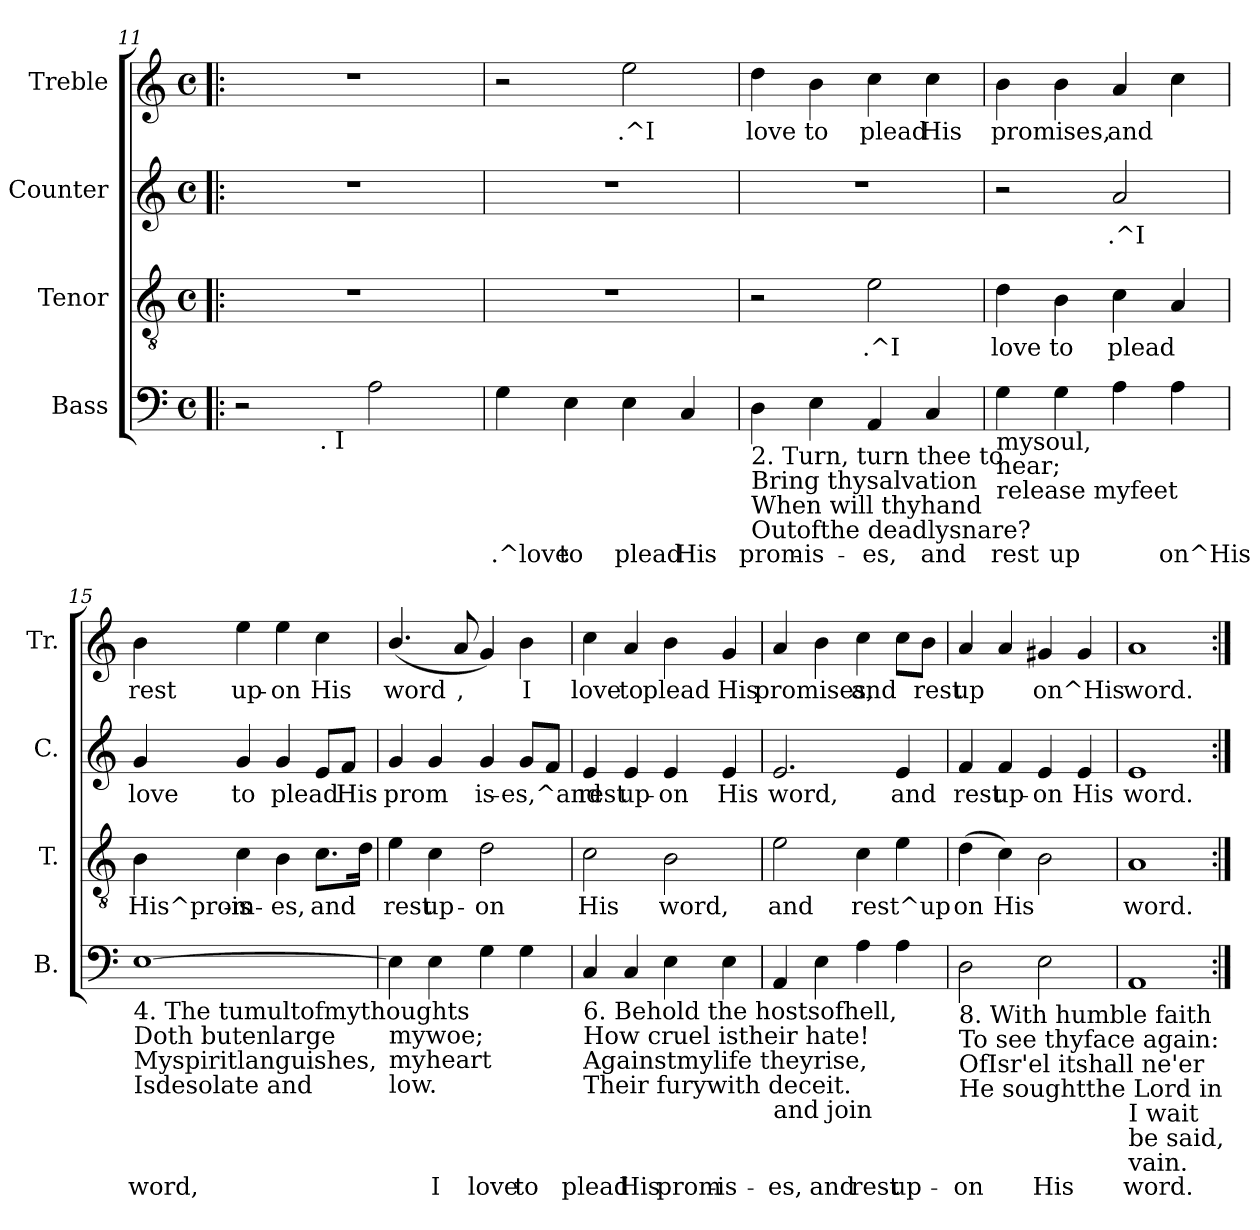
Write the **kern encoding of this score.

**kern	**text	**kern	**text	**kern	**text	**kern	**text
*part4	*part4	*part3	*part3	*part2	*part2	*part1	*part1
*staff4	*staff4	*staff3	*staff3	*staff2	*staff2	*staff1	*staff1
*I"Bass	*	*I"Tenor	*	*I"Counter	*	*I"Treble	*
*I'B.	*	*I'T.	*	*I'C.	*	*I'Tr.	*
*clefF4	*	*clefGv2	*	*clefG2	*	*clefG2	*
*k[]	*	*k[]	*	*k[]	*	*k[]	*
*C:	*	*C:	*	*C:	*	*C:	*
*M4/4	*	*M4/4	*	*M4/4	*	*M4/4	*
*met(c)	*	*met(c)	*	*met(c)	*	*met(c)	*
=11!|:	=11!|:	=11!|:	=11!|:	=11!|:	=11!|:	=11!|:	=11!|:
*^	*	*	*	*	*	*	*
2r	4ryy	.	1r	.	1r	.	1r	.
.	16ryy	.	.	.	.	.	.	.
!	!LO:TX:b:t=. I	!	!	!	!	!	!	!
.	2ryy	.	.	.	.	.	.	.
!	!	!LO:LY:b:rj	!	!	!	!	!	!
2A<\	.	.	.	.	.	.	.	.
.	8.ryy	.	.	.	.	.	.	.
!!LO:PB:g=z
=12	=12	=12	=12	=12	=12	=12	=12	=12
!	!	!LO:LY:b:rj	!	!	!	!	!	!
*v	*v	*	*	*	*	*	*	*
4G\	.^love	1r	.	1r	.	2r	.
!	!LO:LY:b:rj	!	!	!	!	!	!
4E\	to	.	.	.	.	.	.
!	!LO:LY:b:rj	!	!	!	!	!	!LO:LY:b:rj
4E\	plead	.	.	.	.	2ee<\	.^I
!	!LO:LY:b:rj	!	!	!	!	!	!
4C/	His	.	.	.	.	.	.
=13	=13	=13	=13	=13	=13	=13	=13
!LO:TX:b:t=2. Turn, turn thee to	!	!	!	!	!	!	!
!LO:TX:b:t=Bring thysalvation	!	!	!	!	!	!	!
!LO:TX:b:t=When will thyhand	!	!	!	!	!	!	!
!LO:TX:b:t=Outofthe deadlysnare?	!	!	!	!	!	!	!
!	!LO:LY:b:rj	!	!	!	!	!	!LO:LY:b:rj
4D\	prom-	2r	.	1r	.	4dd\	love
!	!LO:LY:b:rj	!	!	!	!	!	!LO:LY:b:rj
4E\	-is-	.	.	.	.	4b\	to
!	!LO:LY:b:rj	!	!LO:LY:b:rj	!	!	!	!LO:LY:b:rj
4AA/	-es,	2e<\	.^I	.	.	4cc\	plead
!	!LO:LY:b:rj	!	!	!	!	!	!LO:LY:b:rj
4C/	and	.	.	.	.	4cc\	His
=14	=14	=14	=14	=14	=14	=14	=14
!LO:TX:b:t=mysoul,	!	!	!	!	!	!	!
!LO:TX:b:t=near;	!	!	!	!	!	!	!
!LO:TX:b:t=release myfeet	!	!	!	!	!	!	!
!	!LO:LY:b:rj	!	!LO:LY:b:rj	!	!	!	!LO:LY:b:rj
4G\	rest	4d\	love	2r	.	4b\	promises,
!	!LO:LY:b:rj	!	!LO:LY:b:rj	!	!	!	!LO:LY:b:rj
4G\	up-	4B\	to	.	.	4b\	.
!	!LO:LY:b:rj	!	!LO:LY:b:rj	!	!LO:LY:b:rj	!	!LO:LY:b:rj
4A\	--	4c>\	plead	2a/	.^I	4a/	and
!	!LO:LY:b:rj	!	!LO:LY:b:rj	!	!	!	!LO:LY:b:rj
4A\	-on^His	4A/	.	.	.	4cc\	.
=15	=15	=15	=15	=15	=15	=15	=15
!LO:TX:b:t=4. The tumultofmythoughts	!	!	!	!	!	!	!
!LO:TX:b:t=Doth butenlarge	!	!	!	!	!	!	!
!LO:TX:b:t=Myspiritlanguishes,	!	!	!	!	!	!	!
!LO:TX:b:t=Isdesolate and	!	!	!	!	!	!	!
!	!LO:LY:b:rj	!	!LO:LY:b:rj	!	!LO:LY:b:rj	!	!LO:LY:b:rj
[>1E	word,	4B\	His^prom-	4g/	love	4b>\	rest
!	!	!	!LO:LY:b:rj	!	!LO:LY:b:rj	!	!LO:LY:b:rj
.	.	4c\	-is-	4g/	to	4ee\	up-
!	!	!	!LO:LY:b:rj	!	!LO:LY:b:rj	!	!LO:LY:b:rj
.	.	4B\	-es,	4g/	plead	4ee\	-on
!	!	!	!LO:LY:b:rj	!	!LO:LY:b:rj	!	!LO:LY:b:rj
.	.	8.c\L	and	8e/L	.	4cc\	His
!	!	!	!	!	!LO:LY:b:rj	!	!
.	.	.	.	8f/J	His	.	.
!	!	!	!LO:LY:b:rj	!	!	!	!
.	.	16d\J	.	.	.	.	.
=16	=16	=16	=16	=16	=16	=16	=16
!LO:TX:b:t=mywoe;	!	!	!	!	!	!	!
!LO:TX:b:t=myheart	!	!	!	!	!	!	!
!LO:TX:b:t=low.	!	!	!	!	!	!	!
!	!LO:LY:b:rj	!	!LO:LY:b:rj	!	!LO:LY:b:rj	!	!LO:LY:b:rj
4E\]	.	4e\	rest	4g/	prom-	(<4.b/	word
!	!LO:LY:b:rj	!	!LO:LY:b:rj	!	!LO:LY:b:rj	!	!
4E\	I	4c\	up-	4g/	--	.	.
!	!	!	!	!	!	!	!LO:LY:b:rj
.	.	.	.	.	.	8a/	,
!	!LO:LY:b:rj	!	!LO:LY:b:rj	!	!LO:LY:b:rj	!	!LO:LY:b:rj
4G\	love	2d\	-on	4g/	-is-	4g/)	.
!	!LO:LY:b:rj	!	!	!	!LO:LY:b:rj	!	!LO:LY:b:rj
4G\	to	.	.	8g/L	-es,^and	4b\	I
!	!	!	!	!	!LO:LY:b:rj	!	!
.	.	.	.	8f/J	.	.	.
=17	=17	=17	=17	=17	=17	=17	=17
!LO:TX:b:t=6. Behold the hostsofhell,	!	!	!	!	!	!	!
!LO:TX:b:t=How cruel istheir hate!	!	!	!	!	!	!	!
!LO:TX:b:t=Againstmylife theyrise,	!	!	!	!	!	!	!
!LO:TX:b:t=Their furywith deceit.	!	!	!	!	!	!	!
!	!LO:LY:b:rj	!	!LO:LY:b:rj	!	!LO:LY:b:rj	!	!LO:LY:b:rj
4C/	plead	2c\	His	4e/	rest	4cc\	love
!	!LO:LY:b:rj	!	!	!	!LO:LY:b:rj	!	!LO:LY:b:rj
4C/	His	.	.	4e/	up-	4a/	to
!	!LO:LY:b:rj	!	!LO:LY:b:rj	!	!LO:LY:b:rj	!	!LO:LY:b:rj
4E\	prom-	2B\	word,	4e/	-on	4b\	plead
!	!LO:LY:b:rj	!	!	!	!LO:LY:b:rj	!	!LO:LY:b:rj
4E\	-is-	.	.	4e/	His	4g/	His
=18	=18	=18	=18	=18	=18	=18	=18
!LO:TX:b:t=and join	!	!	!	!	!	!	!
!	!LO:LY:b:rj	!	!LO:LY:b:rj	!	!LO:LY:b:rj	!	!LO:LY:b:rj
4AA/	-es,	2e\	and	2.e/	word,	4a/	promises,
!	!LO:LY:b:rj	!	!	!	!	!	!LO:LY:b:rj
4E\	and	.	.	.	.	4b\	.
!	!LO:LY:b:rj	!	!LO:LY:b:rj	!	!	!	!LO:LY:b:rj
4A\	rest	4c\	rest^up-	.	.	4cc\	and
!	!LO:LY:b:rj	!	!LO:LY:b:rj	!	!LO:LY:b:rj	!	!LO:LY:b:rj
4A\	up-	4e\	--	4e/	and	8cc\L	.
!	!	!	!	!	!	!	!LO:LY:b:rj
.	.	.	.	.	.	8b\J	rest
=19	=19	=19	=19	=19	=19	=19	=19
!LO:TX:b:t=8. With humble faith	!	!	!	!	!	!	!
!LO:TX:b:t=To see thyface again&colon;	!	!	!	!	!	!	!
!LO:TX:b:t=OfIsr'el itshall ne'er	!	!	!	!	!	!	!
!LO:TX:b:t=He soughtthe Lord in	!	!	!	!	!	!	!
!	!LO:LY:b:rj	!	!LO:LY:b:rj	!	!LO:LY:b:rj	!	!LO:LY:b:rj
2D\	-on	(>4d\	-on	4f/	rest	4a/	up-
!	!	!	!LO:LY:b:rj	!	!LO:LY:b:rj	!	!LO:LY:b:rj
.	.	4c\)	His	4f/	up-	4a/	--
!	!LO:LY:b:rj	!	!LO:LY:b:rj	!	!LO:LY:b:rj	!	!LO:LY:b:rj
2E\	His	2B\	.	4e/	-on	4g#X/	-on^His
!	!	!	!	!	!LO:LY:b:rj	!	!LO:LY:b:rj
.	.	.	.	4e/	His	4g#/	.
=20	=20	=20	=20	=20	=20	=20	=20
!LO:TX:b:t=I wait	!	!	!	!	!	!	!
!LO:TX:b:t=be said,	!	!	!	!	!	!	!
!LO:TX:b:t=vain.	!	!	!	!	!	!	!
!	!LO:LY:b:rj	!	!LO:LY:b:rj	!	!LO:LY:b:rj	!	!LO:LY:b:rj
1AA	word.	1A	word.	1e	word.	1a	word.
=:|!	=:|!	=:|!	=:|!	=:|!	=:|!	=:|!	=:|!
*-	*-	*-	*-	*-	*-	*-	*-
